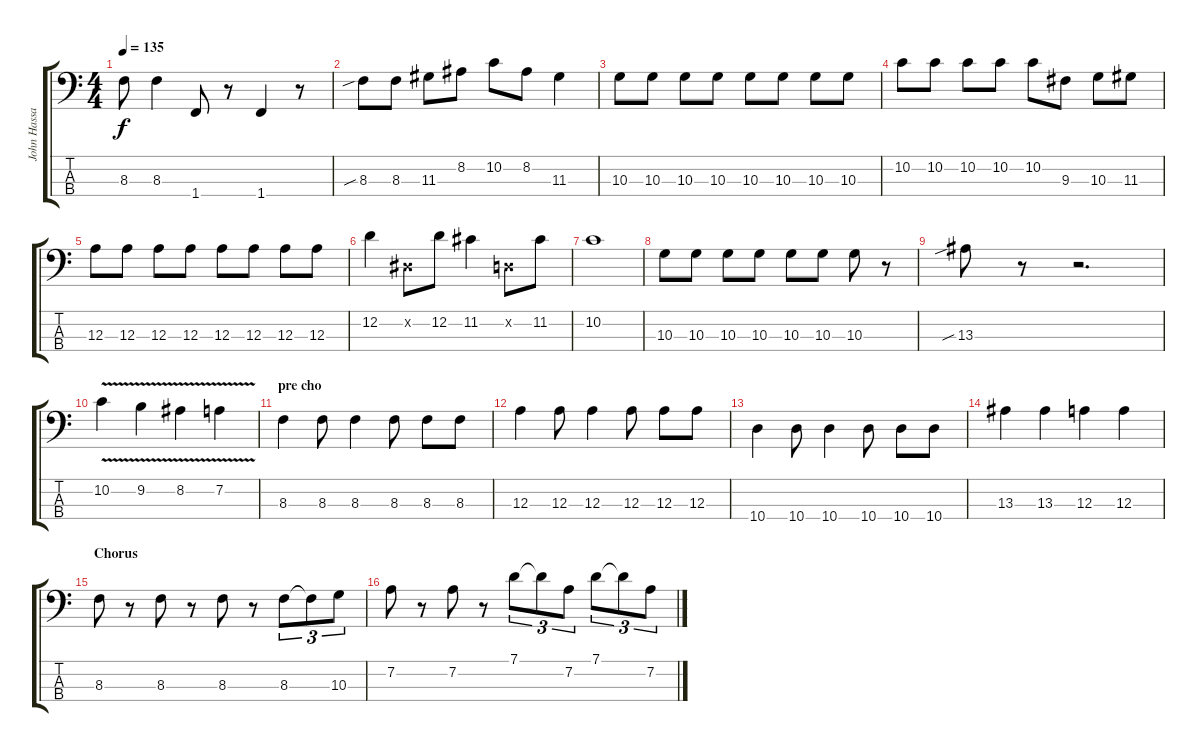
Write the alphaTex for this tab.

\track ("John Hassall" "John Hassa") {instrument electricbasspick}
\staff {score tabs}
\tuning (G2 D2 A1 E1) {hide}
\ts (4 4)
\tempo 135
\clef f4
\ks c
8.3.8{dy f} 8.3.4 1.4.8 r.8 1.4.4 r.8 |
8.3{sib}.8 8.3.8 11.3.8 8.2.8 10.2.8 8.2.8 11.3.4 |
10.3.8 10.3.8 10.3.8 10.3.8 10.3.8 10.3.8 10.3.8 10.3.8 |
10.2.8 10.2.8 10.2.8 10.2.8 10.2.8 9.3.8 10.3.8 11.3.8 |
12.3.8 12.3.8 12.3.8 12.3.8 12.3.8 12.3.8 12.3.8 12.3.8 |
12.2.4 1.2{x}.8 12.2.8 11.2.4 0.2{x}.8 11.2.8 |
10.2.1 |
10.3.8 10.3.8 10.3.8 10.3.8 10.3.8 10.3.8 10.3.8 r.8 |
13.3{sib}.8 r.8 r.2{d} |
10.2{v}.4 9.2{v}.4 8.2{v}.4 7.2{v}.4 |
\section ("" "pre cho")
8.3.4 8.3.8 8.3.4 8.3.8 8.3.8 8.3.8 |
12.3.4 12.3.8 12.3.4 12.3.8 12.3.8 12.3.8 |
10.4.4 10.4.8 10.4.4 10.4.8 10.4.8 10.4.8 |
13.3.4 13.3.4 12.3.4 12.3.4 |
\section ("" "Chorus")
8.3.8 r.8 8.3.8 r.8 8.3.8 r.8 8.3.8{tu (3 2)} 8.3{t}.8{tu (3 2)} 10.3.8{tu (3 2)} |
7.2.8 r.8 7.2.8 r.8 7.1.8{tu (3 2)} 7.1{t}.8{tu (3 2)} 7.2.8{tu (3 2)} 7.1.8{tu (3 2)} 7.1{t}.8{tu (3 2)} 7.2.8{tu (3 2)}
